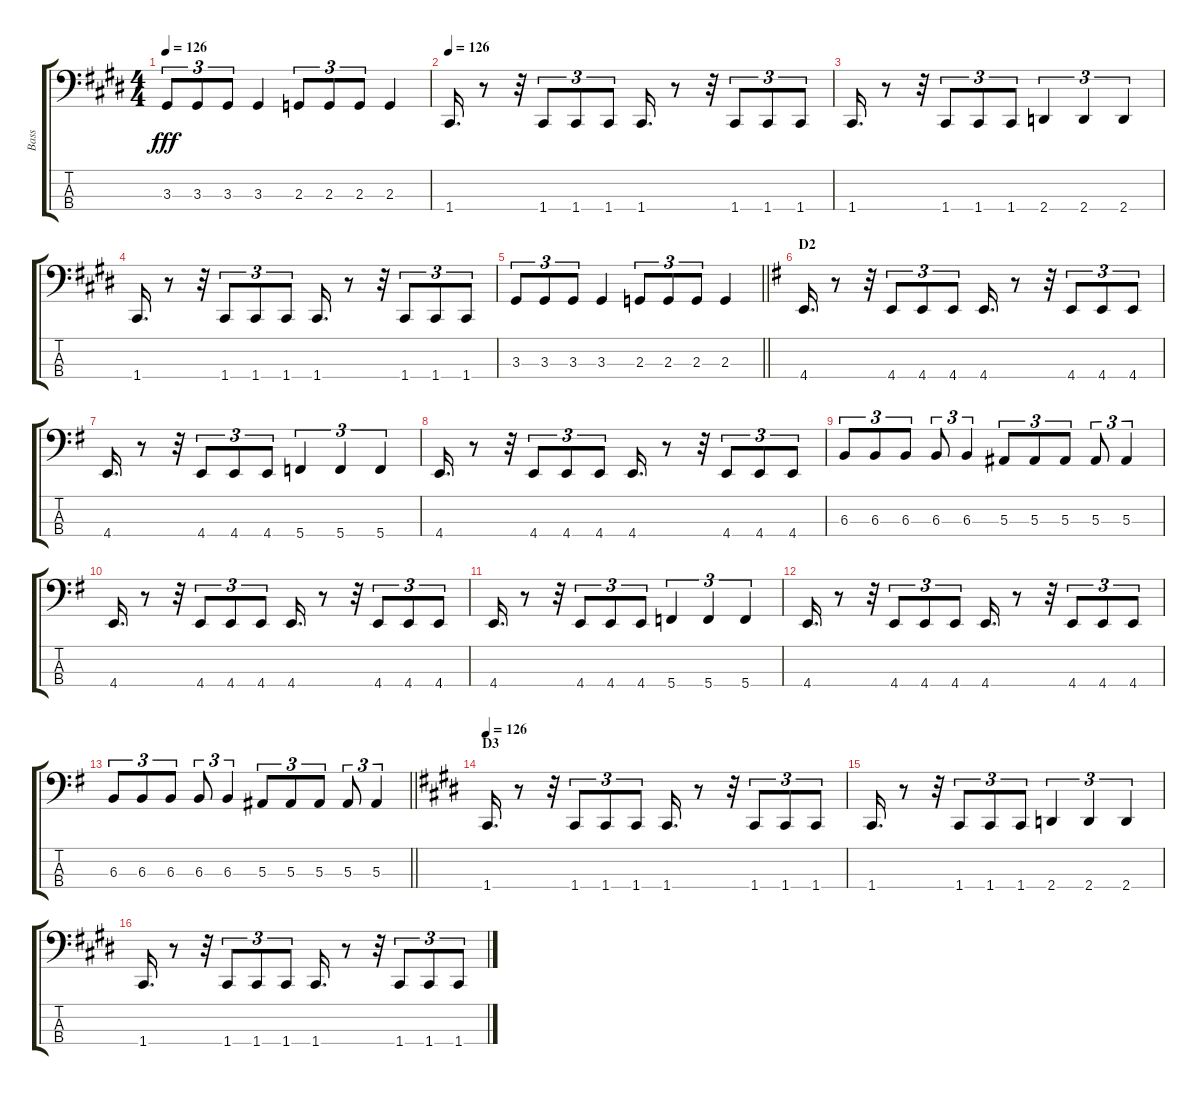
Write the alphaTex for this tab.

\track ("Bass" "Bass") {instrument electricbassfinger}
\staff {score tabs}
\tuning (Eb2 Bb1 F1 C1) {hide}
\ts (4 4)
\tempo 126
\clef f4
\ks c#minor
3.3.8{tu (3 2) dy fff} 3.3.8{tu (3 2)} 3.3.8{tu (3 2)} 3.3.4 2.3.8{tu (3 2)} 2.3.8{tu (3 2)} 2.3.8{tu (3 2)} 2.3.4 |
\tempo 126
1.4.16{d} r.8 r.32 1.4.8{tu (3 2)} 1.4.8{tu (3 2)} 1.4.8{tu (3 2)} 1.4.16{d} r.8 r.32 1.4.8{tu (3 2)} 1.4.8{tu (3 2)} 1.4.8{tu (3 2)} |
1.4.16{d} r.8 r.32 1.4.8{tu (3 2)} 1.4.8{tu (3 2)} 1.4.8{tu (3 2)} 2.4.4{tu (3 2)} 2.4.4{tu (3 2)} 2.4.4{tu (3 2)} |
1.4.16{d} r.8 r.32 1.4.8{tu (3 2)} 1.4.8{tu (3 2)} 1.4.8{tu (3 2)} 1.4.16{d} r.8 r.32 1.4.8{tu (3 2)} 1.4.8{tu (3 2)} 1.4.8{tu (3 2)} |
\barLineRight lightlight
3.3.8{tu (3 2)} 3.3.8{tu (3 2)} 3.3.8{tu (3 2)} 3.3.4 2.3.8{tu (3 2)} 2.3.8{tu (3 2)} 2.3.8{tu (3 2)} 2.3.4 |
\section ("" "D2")
\ks eminor
4.4.16{d} r.8 r.32 4.4.8{tu (3 2)} 4.4.8{tu (3 2)} 4.4.8{tu (3 2)} 4.4.16{d} r.8 r.32 4.4.8{tu (3 2)} 4.4.8{tu (3 2)} 4.4.8{tu (3 2)} |
4.4.16{d} r.8 r.32 4.4.8{tu (3 2)} 4.4.8{tu (3 2)} 4.4.8{tu (3 2)} 5.4.4{tu (3 2)} 5.4.4{tu (3 2)} 5.4.4{tu (3 2)} |
4.4.16{d} r.8 r.32 4.4.8{tu (3 2)} 4.4.8{tu (3 2)} 4.4.8{tu (3 2)} 4.4.16{d} r.8 r.32 4.4.8{tu (3 2)} 4.4.8{tu (3 2)} 4.4.8{tu (3 2)} |
6.3.8{tu (3 2)} 6.3.8{tu (3 2)} 6.3.8{tu (3 2)} 6.3.8{tu (3 2)} 6.3.4{tu (3 2)} 5.3.8{tu (3 2)} 5.3.8{tu (3 2)} 5.3.8{tu (3 2)} 5.3.8{tu (3 2)} 5.3.4{tu (3 2)} |
4.4.16{d} r.8 r.32 4.4.8{tu (3 2)} 4.4.8{tu (3 2)} 4.4.8{tu (3 2)} 4.4.16{d} r.8 r.32 4.4.8{tu (3 2)} 4.4.8{tu (3 2)} 4.4.8{tu (3 2)} |
4.4.16{d} r.8 r.32 4.4.8{tu (3 2)} 4.4.8{tu (3 2)} 4.4.8{tu (3 2)} 5.4.4{tu (3 2)} 5.4.4{tu (3 2)} 5.4.4{tu (3 2)} |
4.4.16{d} r.8 r.32 4.4.8{tu (3 2)} 4.4.8{tu (3 2)} 4.4.8{tu (3 2)} 4.4.16{d} r.8 r.32 4.4.8{tu (3 2)} 4.4.8{tu (3 2)} 4.4.8{tu (3 2)} |
\barLineRight lightlight
6.3.8{tu (3 2)} 6.3.8{tu (3 2)} 6.3.8{tu (3 2)} 6.3.8{tu (3 2)} 6.3.4{tu (3 2)} 5.3.8{tu (3 2)} 5.3.8{tu (3 2)} 5.3.8{tu (3 2)} 5.3.8{tu (3 2)} 5.3.4{tu (3 2)} |
\section ("" "D3")
\tempo 126
\ks c#minor
1.4.16{d} r.8 r.32 1.4.8{tu (3 2)} 1.4.8{tu (3 2)} 1.4.8{tu (3 2)} 1.4.16{d} r.8 r.32 1.4.8{tu (3 2)} 1.4.8{tu (3 2)} 1.4.8{tu (3 2)} |
1.4.16{d} r.8 r.32 1.4.8{tu (3 2)} 1.4.8{tu (3 2)} 1.4.8{tu (3 2)} 2.4.4{tu (3 2)} 2.4.4{tu (3 2)} 2.4.4{tu (3 2)} |
1.4.16{d} r.8 r.32 1.4.8{tu (3 2)} 1.4.8{tu (3 2)} 1.4.8{tu (3 2)} 1.4.16{d} r.8 r.32 1.4.8{tu (3 2)} 1.4.8{tu (3 2)} 1.4.8{tu (3 2)}
